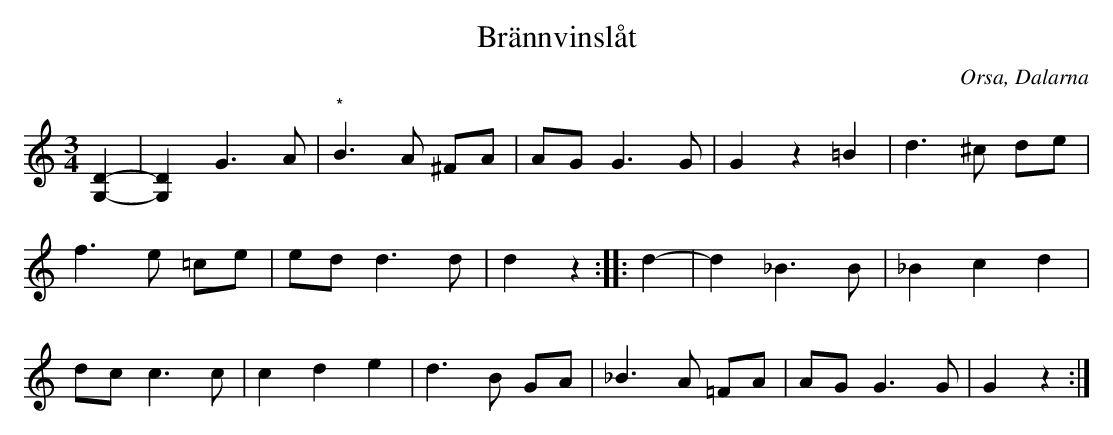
X:1
T: Brännvinslåt
O: Orsa, Dalarna
M: 3/4
L: 1/8
K: Gmix
V:1
[D2-G,2-] | [D2G,2] G3 A | "*"B3 A ^FA | AG G3 G | G2 z2 =B2 | d3 ^c de |
f3 e =ce | ed d3 d | d2 z2 :: d2- | d2 _B3 B | _B2 c2 d2 |
dc c3 c | c2 d2 e2 | d3 B GA | _B3 A =FA | AG G3 G | G2 z2 :|]
